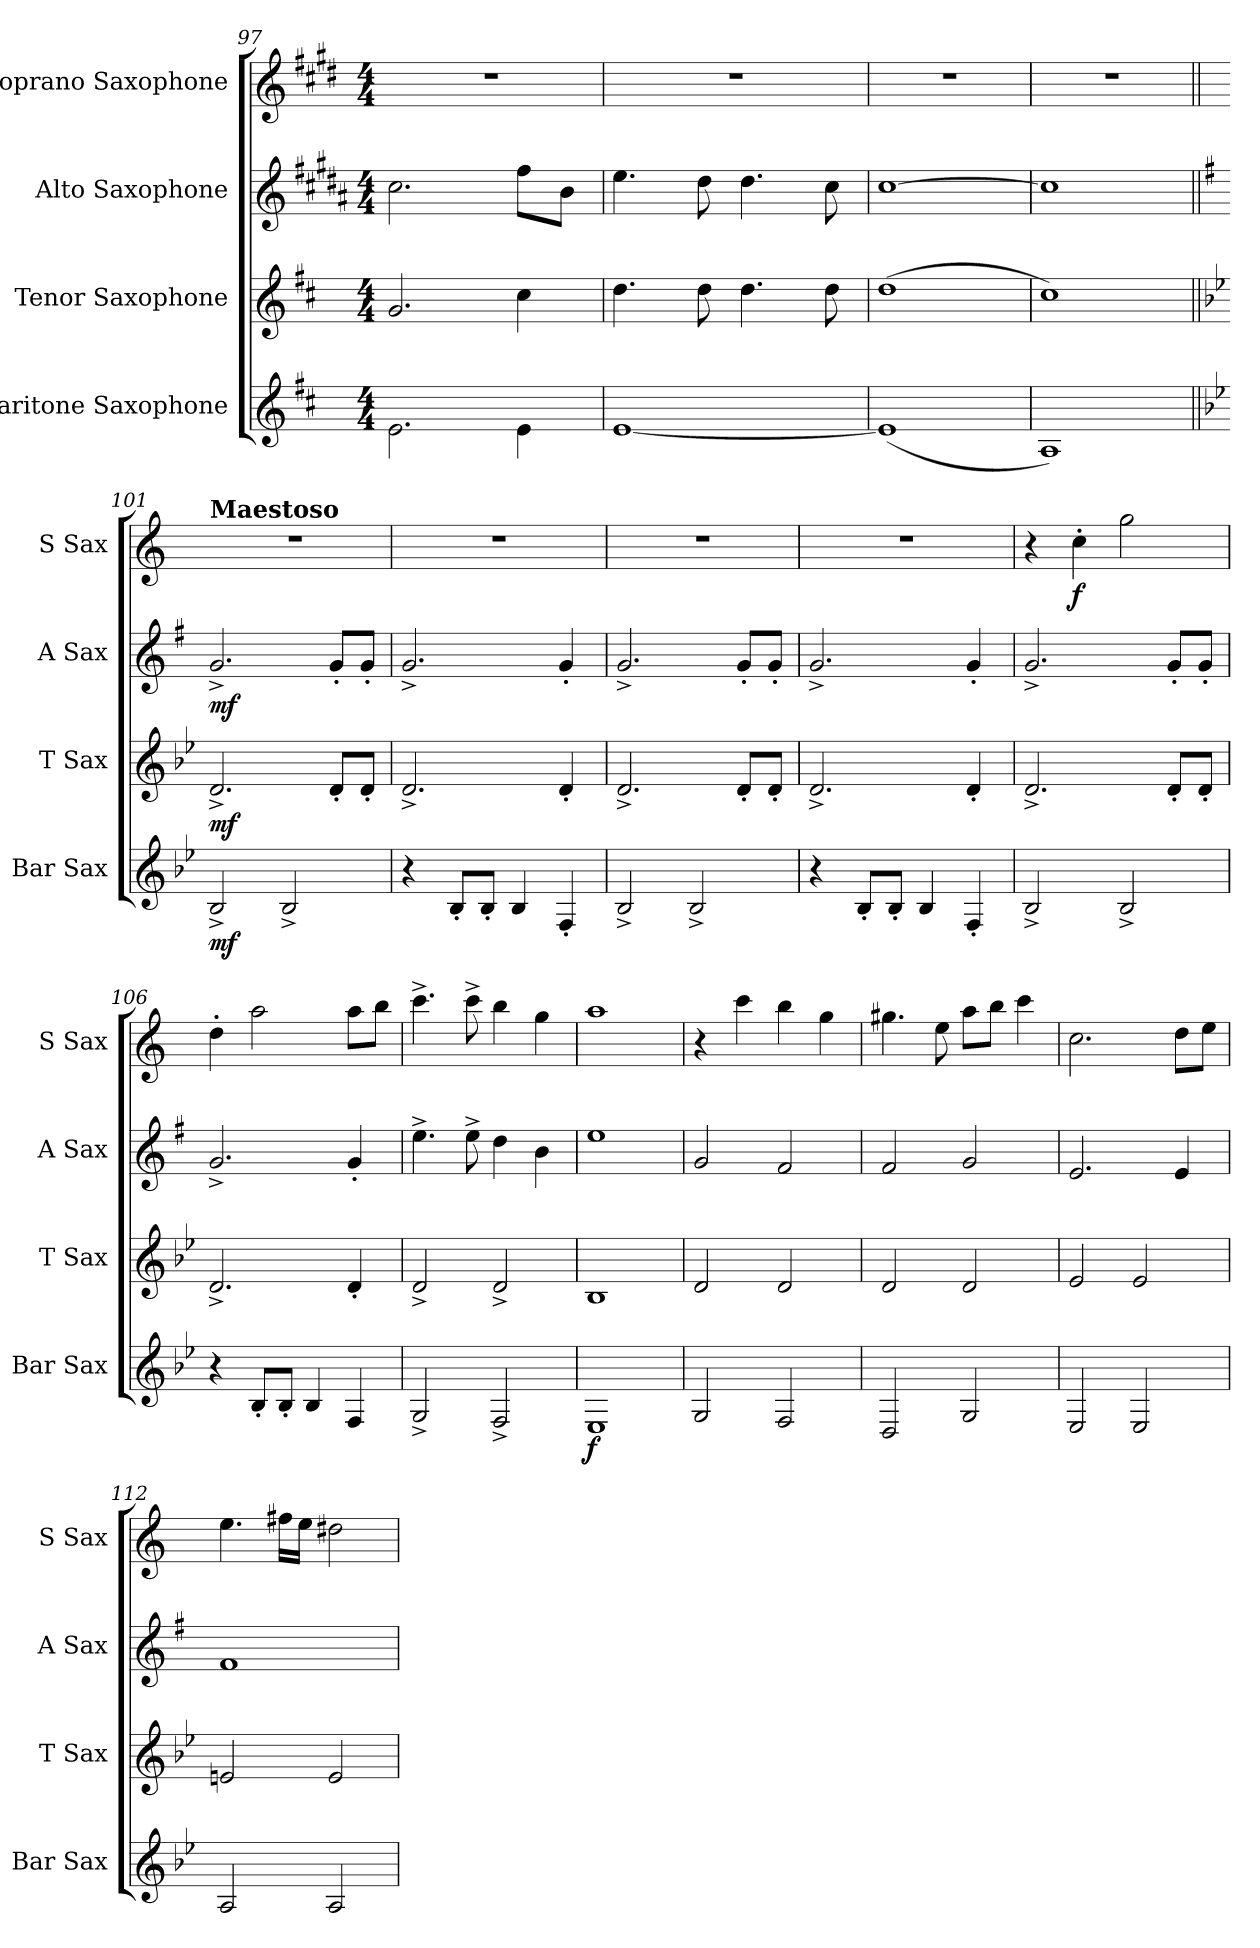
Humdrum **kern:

**kern	**dynam	**kern	**dynam	**kern	**dynam	**kern	**dynam
*part4	*part4	*part3	*part3	*part2	*part2	*part1	*part1
*staff4	*staff4	*staff3	*staff3	*staff2	*staff2	*staff1	*staff1
*I"Baritone Saxophone	*	*I"Tenor Saxophone	*	*I"Alto Saxophone	*	*I"Soprano Saxophone	*
*I'Bar Sax	*	*I'T Sax	*	*I'A Sax	*	*I'S Sax	*
*clefG2	*	*clefG2	*	*clefG2	*	*clefG2	*
*ITrd12c21	*	*ITrd8c14	*	*ITrd5c9	*	*ITrd1c2	*
*k[f#c#]	*	*k[f#c#]	*	*k[f#c#]	*	*k[f#c#]	*
*M4/4	*	*M4/4	*	*M4/4	*	*M4/4	*
=97	=97	=97	=97	=97	=97	=97	=97
2.E\	.	2.G/	.	2.e\	.	1r	.
4E\	.	4c#\	.	8a\L	.	.	.
.	.	.	.	8d\J	.	.	.
=98	=98	=98	=98	=98	=98	=98	=98
[1E	.	4.d\	.	4.g\	.	1r	.
.	.	8d\	.	8f#\	.	.	.
.	.	4.d\	.	4.f#\	.	.	.
.	.	8d\	.	8e\	.	.	.
=99	=99	=99	=99	=99	=99	=99	=99
(1E]	.	(1d	.	[1e	.	1r	.
=100	=100	=100	=100	=100	=100	=100	=100
1AA)	.	1c#)	.	1e]	.	1r	.
!!LO:PB:g=z
=101||	=101||	=101||	=101||	=101||	=101||	=101||	=101||
*k[b-e-]	*	*k[b-e-]	*	*k[b-e-]	*	*k[b-e-]	*
!	!	!	!	!	!	!LO:TX:a:B:t=Maestoso	!
!	!LO:DY:b	!	!LO:DY:b	!	!LO:DY:b	!	!
2BB-^/	mf	2.D^/	mf	2.B-^/	mf	1r	.
2BB-^/	.	.	.	.	.	.	.
.	.	8D'/L	.	8B-'/L	.	.	.
.	.	8D'/J	.	8B-'/J	.	.	.
=102	=102	=102	=102	=102	=102	=102	=102
4r	.	2.D^/	.	2.B-^/	.	1r	.
8BB-'/L	.	.	.	.	.	.	.
8BB-'/J	.	.	.	.	.	.	.
4BB-/	.	.	.	.	.	.	.
4FF'/	.	4D'/	.	4B-'/	.	.	.
=103	=103	=103	=103	=103	=103	=103	=103
2BB-^/	.	2.D^/	.	2.B-^/	.	1r	.
2BB-^/	.	.	.	.	.	.	.
.	.	8D'/L	.	8B-'/L	.	.	.
.	.	8D'/J	.	8B-'/J	.	.	.
=104	=104	=104	=104	=104	=104	=104	=104
4r	.	2.D^/	.	2.B-^/	.	1r	.
8BB-'/L	.	.	.	.	.	.	.
8BB-'/J	.	.	.	.	.	.	.
4BB-/	.	.	.	.	.	.	.
4FF'/	.	4D'/	.	4B-'/	.	.	.
=105	=105	=105	=105	=105	=105	=105	=105
2BB-^/	.	2.D^/	.	2.B-^/	.	4r	.
!	!	!	!	!	!	!	!LO:DY:b
.	.	.	.	.	.	4b-'\	f
2BB-^/	.	.	.	.	.	2ff\	.
.	.	8D'/L	.	8B-'/L	.	.	.
.	.	8D'/J	.	8B-'/J	.	.	.
!!LO:LB:g=z
=106	=106	=106	=106	=106	=106	=106	=106
4r	.	2.D^/	.	2.B-^/	.	4cc'\	.
8BB-'/L	.	.	.	.	.	2gg\	.
8BB-'/J	.	.	.	.	.	.	.
4BB-/	.	.	.	.	.	.	.
4FF/	.	4D'/	.	4B-'/	.	8gg\L	.
.	.	.	.	.	.	8aa\J	.
=107	=107	=107	=107	=107	=107	=107	=107
2GG^/	.	2D^/	.	4.g^\	.	4.bb-^\	.
.	.	.	.	8g^\	.	8bb-^\	.
2FF^/	.	2D^/	.	4f\	.	4aa\	.
.	.	.	.	4d\	.	4ff\	.
=108	=108	=108	=108	=108	=108	=108	=108
!	!LO:DY:b	!	!	!	!	!	!
1EE-	f	1BB-	.	1g	.	1gg	.
=109	=109	=109	=109	=109	=109	=109	=109
2GG/	.	2D/	.	2B-/	.	4r	.
.	.	.	.	.	.	4bb-\	.
2FF/	.	2D/	.	2A/	.	4aa\	.
.	.	.	.	.	.	4ff\	.
=110	=110	=110	=110	=110	=110	=110	=110
2DD/	.	2D/	.	2A/	.	4.ff#X\	.
.	.	.	.	.	.	8dd\	.
2GG/	.	2D/	.	2B-/	.	8gg\L	.
.	.	.	.	.	.	8aa\J	.
.	.	.	.	.	.	4bb-\	.
!!LO:LB:g=z
=111	=111	=111	=111	=111	=111	=111	=111
2EE-/	.	2E-/	.	2.G/	.	2.b-\	.
2EE-/	.	2E-/	.	.	.	.	.
.	.	.	.	4G/	.	8cc\L	.
.	.	.	.	.	.	8dd\J	.
=112	=112	=112	=112	=112	=112	=112	=112
2AA/	.	2En/	.	1A	.	4.dd\	.
.	.	.	.	.	.	16een\LL	.
.	.	.	.	.	.	16dd\JJ	.
2AA/	.	2E/	.	.	.	2cc#X\	.
=	=	=	=	=	=	=	=
*-	*-	*-	*-	*-	*-	*-	*-
